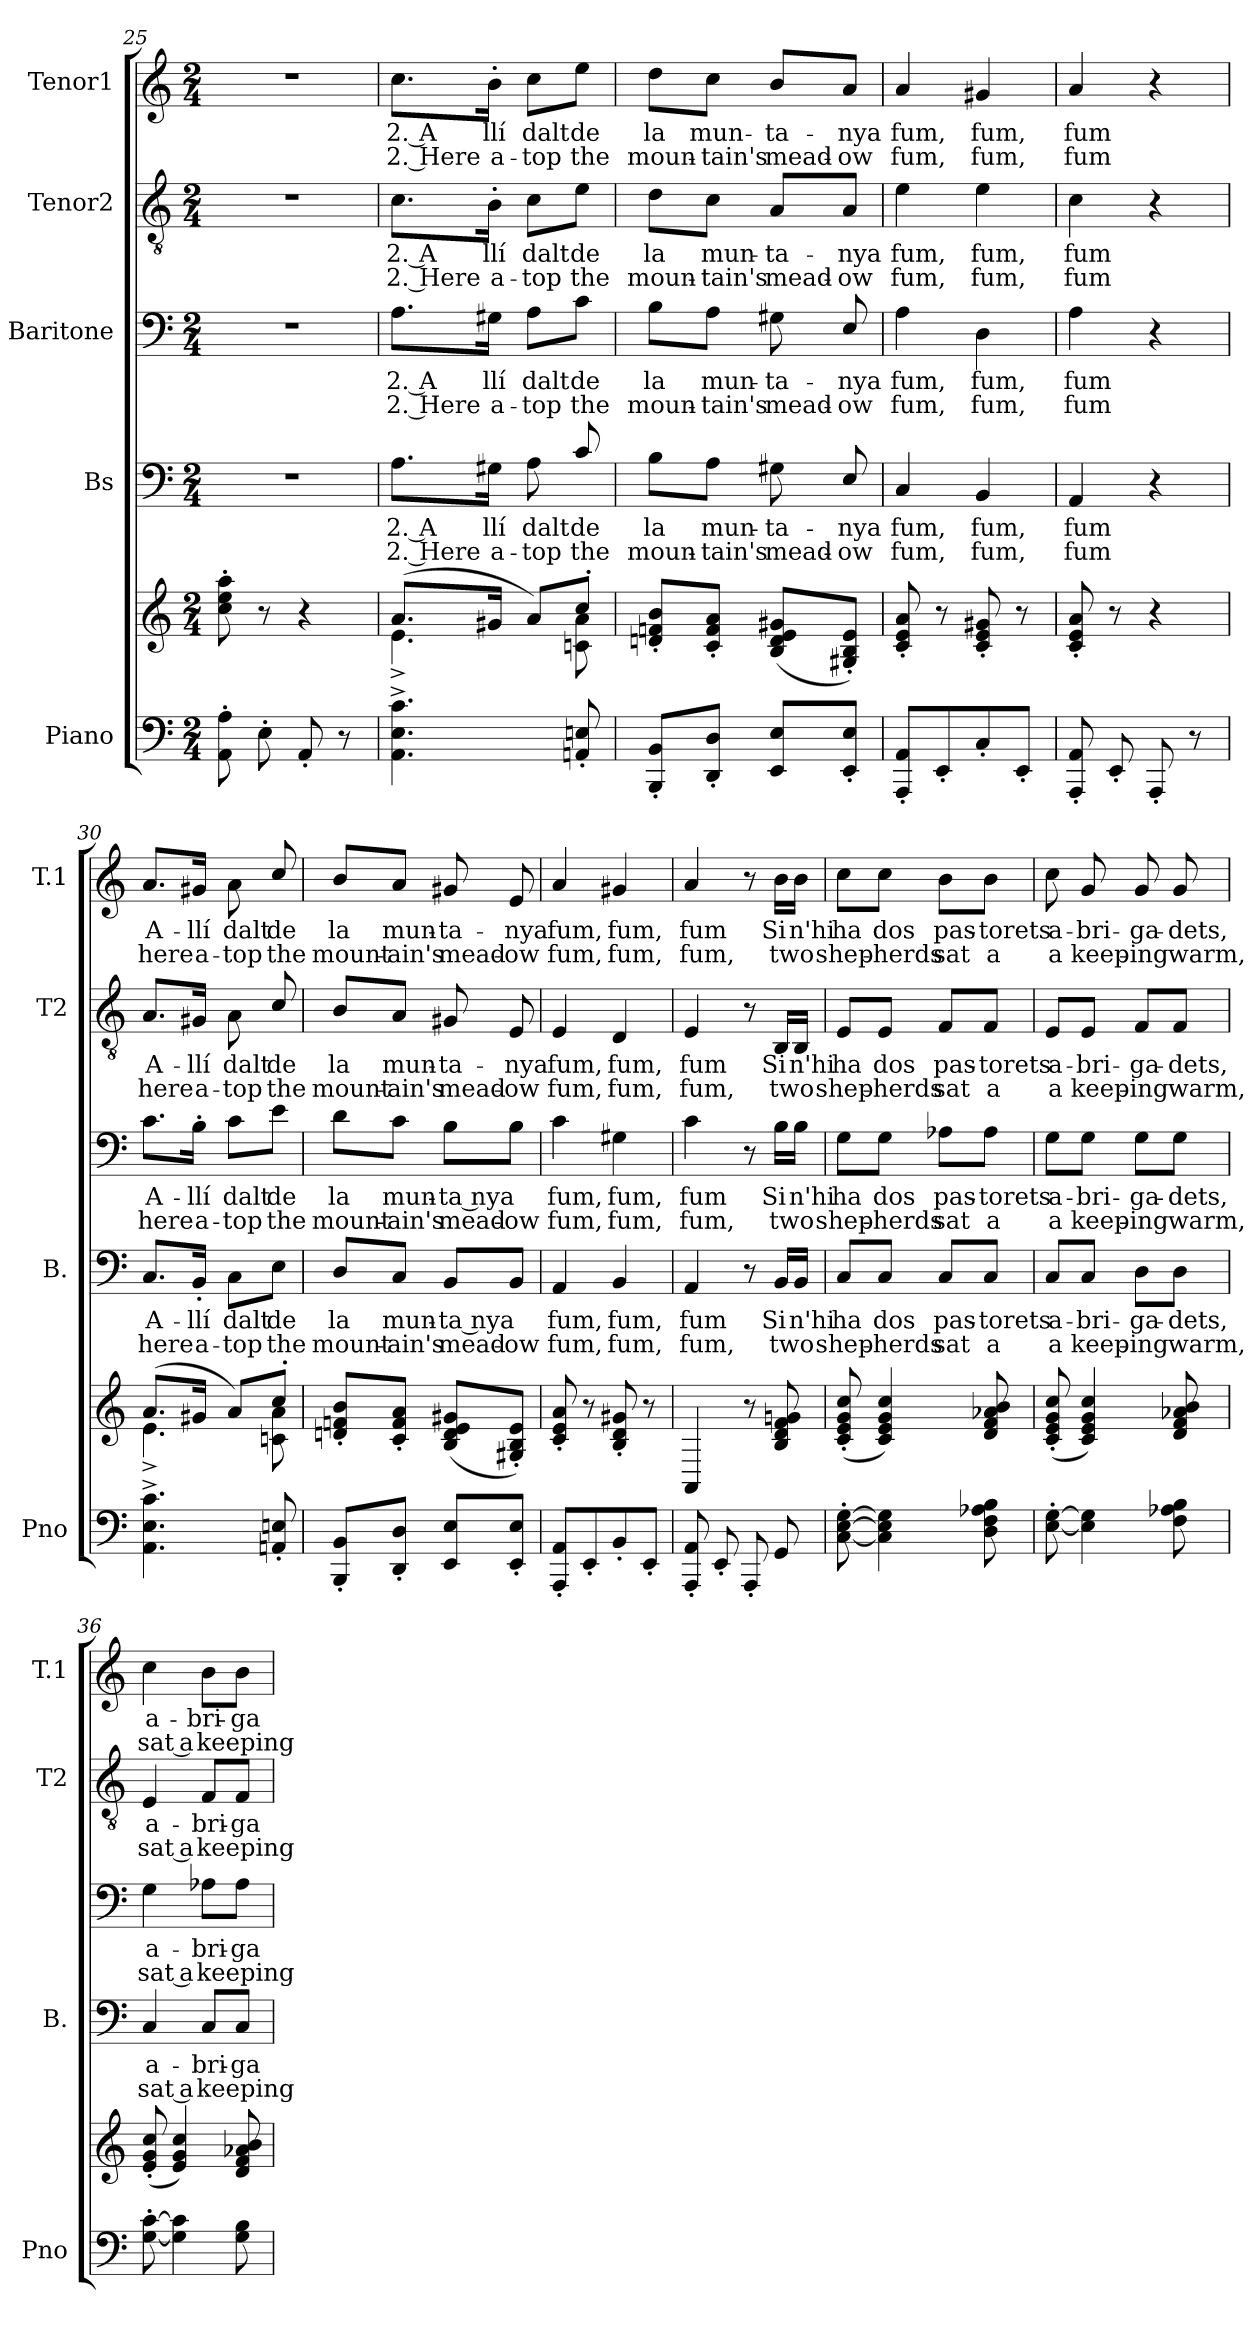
**kern	**kern	**kern	**text	**text	**kern	**text	**text	**kern	**text	**text	**kern	**text	**text
*part5	*part5	*part4	*part4	*part4	*part3	*part3	*part3	*part2	*part2	*part2	*part1	*part1	*part1
*staff6	*staff5	*staff4	*staff4	*staff4	*staff3	*staff3	*staff3	*staff2	*staff2	*staff2	*staff1	*staff1	*staff1
*I"Piano	*	*I"Bs	*	*	*I"Baritone	*	*	*I"Tenor2	*	*	*I"Tenor1	*	*
*I'Pno	*	*I'B.	*	*	*	*	*	*I'T2	*	*	*I'T.1	*	*
*clefF4	*clefG2	*clefF4	*	*	*clefF4	*	*	*clefGv2	*	*	*clefG2	*	*
*k[]	*k[]	*k[]	*	*	*k[]	*	*	*k[]	*	*	*k[]	*	*
*M2/4	*M2/4	*M2/4	*	*	*M2/4	*	*	*M2/4	*	*	*M2/4	*	*
=25	=25	=25	=25	=25	=25	=25	=25	=25	=25	=25	=25	=25	=25
8AA\' 8A\'	8cc\' 8ee\' 8aa\'	2r	.	.	2r	.	.	2r	.	.	2r	.	.
8E'\	8r	.	.	.	.	.	.	.	.	.	.	.	.
8AA'/	4r	.	.	.	.	.	.	.	.	.	.	.	.
8r	.	.	.	.	.	.	.	.	.	.	.	.	.
=26	=26	=26	=26	=26	=26	=26	=26	=26	=26	=26	=26	=26	=26
*	*^	*	*	*	*	*	*	*	*	*	*	*	*
!	!	!	!	!LO:LY:b	!LO:LY:b	!	!LO:LY:b	!LO:LY:b	!	!LO:LY:b	!LO:LY:b	!	!LO:LY:b	!LO:LY:b
4.AA\^ 4.E\^ 4.c\^	(8.a/L	4.e^\	8.A\L	2. A	2. Here	8.A\L	2. A	2. Here	8.c\L	2. A	2. Here	8.cc\L	2. A	2. Here
!	!	!	!	!LO:LY:b	!LO:LY:b	!	!LO:LY:b	!LO:LY:b	!	!LO:LY:b	!LO:LY:b	!	!LO:LY:b	!LO:LY:b
.	16g#X/Jk	.	16G#X\Jk	-llí	a-	16G#X\Jk	-llí	a-	16B'\Jk	-llí	a-	16b'\Jk	-llí	a-
!	!	!	!	!LO:LY:b	!LO:LY:b	!	!LO:LY:b	!LO:LY:b	!	!LO:LY:b	!LO:LY:b	!	!LO:LY:b	!LO:LY:b
.	8a/L)	.	8A\	dalt	-top	8A\L	dalt	-top	8c\L	dalt	-top	8cc\L	dalt	-top
!	!	!	!	!LO:LY:b	!LO:LY:b	!	!LO:LY:b	!LO:LY:b	!	!LO:LY:b	!LO:LY:b	!	!LO:LY:b	!LO:LY:b
8AAn/' 8En/'	8cc'/J	8cn\ 8a\	8c/	de	the	8c\J	de	the	8e\J	de	the	8ee\J	de	the
!!LO:LB:g=z
=27	=27	=27	=27	=27	=27	=27	=27	=27	=27	=27	=27	=27	=27	=27
!	!	!	!	!LO:LY:b	!LO:LY:b	!	!LO:LY:b	!LO:LY:b	!	!LO:LY:b	!LO:LY:b	!	!LO:LY:b	!LO:LY:b
*	*v	*v	*	*	*	*	*	*	*	*	*	*	*	*
8BBB/' 8BB/'L	8dn/' 8fn/' 8b/'L	8B\L	la	moun-	8B\L	la	moun-	8d\L	la	moun-	8dd\L	la	moun-
!	!	!	!LO:LY:b	!LO:LY:b	!	!LO:LY:b	!LO:LY:b	!	!LO:LY:b	!LO:LY:b	!	!LO:LY:b	!LO:LY:b
8DD/' 8D/'J	8c/' 8f/' 8a/'J	8A\J	mun-	-tain's	8A\J	mun-	-tain's	8c\J	mun-	-tain's	8cc\J	mun-	-tain's
!	!	!	!LO:LY:b	!LO:LY:b	!	!LO:LY:b	!LO:LY:b	!	!LO:LY:b	!LO:LY:b	!	!LO:LY:b	!LO:LY:b
8EE/ 8E/L	(8B/ 8d/ 8e/ 8g#X/L	8G#X\	-ta-	mead-	8G#X\	-ta-	mead-	8A/L	-ta-	mead-	8b/L	-ta-	mead-
!	!	!	!LO:LY:b	!LO:LY:b	!	!LO:LY:b	!LO:LY:b	!	!LO:LY:b	!LO:LY:b	!	!LO:LY:b	!LO:LY:b
8EE/' 8E/'J	8G#X/' 8B/' 8e/'J)	8E/	-nya	-ow	8E/	-nya	-ow	8A/J	-nya	-ow	8a/J	-nya	-ow
=28	=28	=28	=28	=28	=28	=28	=28	=28	=28	=28	=28	=28	=28
!	!	!	!LO:LY:b	!LO:LY:b	!	!LO:LY:b	!LO:LY:b	!	!LO:LY:b	!LO:LY:b	!	!LO:LY:b	!LO:LY:b
8AAA/' 8AA/'L	8c/' 8e/' 8a/'	4C/	fum,	fum,	4A\	fum,	fum,	4e\	fum,	fum,	4a/	fum,	fum,
8EE'/	8r	.	.	.	.	.	.	.	.	.	.	.	.
!	!	!	!LO:LY:b	!LO:LY:b	!	!LO:LY:b	!LO:LY:b	!	!LO:LY:b	!LO:LY:b	!	!LO:LY:b	!LO:LY:b
8C'/	8c/' 8e/' 8g#X/'	4BB/	fum,	fum,	4D\	fum,	fum,	4e\	fum,	fum,	4g#X/	fum,	fum,
8EE'/J	8r	.	.	.	.	.	.	.	.	.	.	.	.
=29	=29	=29	=29	=29	=29	=29	=29	=29	=29	=29	=29	=29	=29
!	!	!	!LO:LY:b	!LO:LY:b	!	!LO:LY:b	!LO:LY:b	!	!LO:LY:b	!LO:LY:b	!	!LO:LY:b	!LO:LY:b
*	*	*	*	*	*	*	*	*	*	*	*^	*	*
8AAA/' 8AA/'	8c/' 8e/' 8a/'	4AA/	fum	fum	4A\	fum	fum	4c\	fum	fum	4a/	4ryy	fum	fum
8EE'/	8r	.	.	.	.	.	.	.	.	.	.	.	.	.
8AAA'/	4r	4r	.	.	4r	.	.	4r	.	.	4ryy	4r	.	.
8r	.	.	.	.	.	.	.	.	.	.	.	.	.	.
*	*	*	*	*	*	*	*	*	*	*	*v	*v	*	*
=30	=30	=30	=30	=30	=30	=30	=30	=30	=30	=30	=30	=30	=30
*	*^	*	*	*	*	*	*	*	*	*	*	*	*
!	!	!	!	!LO:LY:b	!LO:LY:b	!	!LO:LY:b	!LO:LY:b	!	!LO:LY:b	!LO:LY:b	!	!LO:LY:b	!LO:LY:b
4.AA\^ 4.E\^ 4.c\^	(8.a/L	4.e^\	8.C/L	A-	here	8.c\L	A-	here	8.A/L	A-	here	8.a/L	A-	here
!	!	!	!	!LO:LY:b	!LO:LY:b	!	!LO:LY:b	!LO:LY:b	!	!LO:LY:b	!LO:LY:b	!	!LO:LY:b	!LO:LY:b
.	16g#X/Jk	.	16BB'/Jk	-llí	a-	16B'\Jk	-llí	a-	16G#X/Jk	-llí	a-	16g#X/Jk	-llí	a-
!	!	!	!	!LO:LY:b	!LO:LY:b	!	!LO:LY:b	!LO:LY:b	!	!LO:LY:b	!LO:LY:b	!	!LO:LY:b	!LO:LY:b
.	8a/L)	.	8C\L	dalt	-top	8c\L	dalt	-top	8A\	dalt	-top	8a\	dalt	-top
!	!	!	!	!LO:LY:b	!LO:LY:b	!	!LO:LY:b	!LO:LY:b	!	!LO:LY:b	!LO:LY:b	!	!LO:LY:b	!LO:LY:b
8AAn/' 8En/'	8cc'/J	8cn\ 8a\	8E\J	de	the	8e\J	de	the	8c/	de	the	8cc/	de	the
=31	=31	=31	=31	=31	=31	=31	=31	=31	=31	=31	=31	=31	=31	=31
!	!	!	!	!LO:LY:b	!LO:LY:b	!	!LO:LY:b	!LO:LY:b	!	!LO:LY:b	!LO:LY:b	!	!LO:LY:b	!LO:LY:b
*	*v	*v	*	*	*	*	*	*	*	*	*	*	*	*
8BBB/' 8BB/'L	8dn/' 8fn/' 8b/'L	8D/L	la	mount-	8d\L	la	mount-	8B/L	la	mount-	8b/L	la	mount-
!	!	!	!LO:LY:b	!LO:LY:b	!	!LO:LY:b	!LO:LY:b	!	!LO:LY:b	!LO:LY:b	!	!LO:LY:b	!LO:LY:b
8DD/' 8D/'J	8c/' 8f/' 8a/'J	8C/J	mun-	-ain's	8c\J	mun-	-ain's	8A/J	mun-	-ain's	8a/J	mun-	-ain's
!	!	!	!LO:LY:b	!LO:LY:b	!	!LO:LY:b	!LO:LY:b	!	!LO:LY:b	!LO:LY:b	!	!LO:LY:b	!LO:LY:b
8EE/ 8E/L	(8B/ 8d/ 8e/ 8g#X/L	8BB/L	ta nya	mead-	8B\L	ta nya	mead-	8G#X/	-ta-	mead-	8g#X/	-ta-	mead-
!	!	!	!	!LO:LY:b	!	!	!LO:LY:b	!	!LO:LY:b	!LO:LY:b	!	!LO:LY:b	!LO:LY:b
8EE/' 8E/'J	8G#X/' 8B/' 8e/'J)	8BB/J	.	-ow	8B\J	.	-ow	8E/	-nya	-ow	8e/	-nya	-ow
=32	=32	=32	=32	=32	=32	=32	=32	=32	=32	=32	=32	=32	=32
!	!	!	!LO:LY:b	!LO:LY:b	!	!LO:LY:b	!LO:LY:b	!	!LO:LY:b	!LO:LY:b	!	!LO:LY:b	!LO:LY:b
8AAA/' 8AA/'L	8c/' 8e/' 8a/'	4AA/	fum,	fum,	4c\	fum,	fum,	4E/	fum,	fum,	4a/	fum,	fum,
8EE'/	8r	.	.	.	.	.	.	.	.	.	.	.	.
!	!	!	!LO:LY:b	!LO:LY:b	!	!LO:LY:b	!LO:LY:b	!	!LO:LY:b	!LO:LY:b	!	!LO:LY:b	!LO:LY:b
8BB'/	8B/' 8d/' 8g#X/'	4BB/	fum,	fum,	4G#X\	fum,	fum,	4D/	fum,	fum,	4g#X/	fum,	fum,
8EE'/J	8r	.	.	.	.	.	.	.	.	.	.	.	.
!!LO:PB:g=z
=33	=33	=33	=33	=33	=33	=33	=33	=33	=33	=33	=33	=33	=33
!	!	!	!LO:LY:b	!LO:LY:b	!	!LO:LY:b	!LO:LY:b	!	!LO:LY:b	!LO:LY:b	!	!LO:LY:b	!LO:LY:b
8AAA/' 8AA/'	4AA/	4AA/	fum	fum,	4c\	fum	fum,	4E/	fum	fum,	4a/	fum	fum,
8EE'/	.	.	.	.	.	.	.	.	.	.	.	.	.
8AAA'/	8r	8r	.	.	8r	.	.	8r	.	.	8r	.	.
!	!	!	!LO:LY:b	!LO:LY:b	!	!LO:LY:b	!LO:LY:b	!	!LO:LY:b	!LO:LY:b	!	!LO:LY:b	!LO:LY:b
8GG/	8B/ 8d/ 8f/ 8gn/	16BB/LL	Si	two	16B\LL	Si	two	16BB/LL	Si	two	16b\LL	Si	two
!	!	!	!LO:LY:b	!	!	!LO:LY:b	!	!	!LO:LY:b	!	!	!LO:LY:b	!
.	.	16BB/JJ	n'hi	.	16B\JJ	n'hi	.	16BB/JJ	n'hi	.	16b\JJ	n'hi	.
=34	=34	=34	=34	=34	=34	=34	=34	=34	=34	=34	=34	=34	=34
!	!	!	!LO:LY:b	!LO:LY:b	!	!LO:LY:b	!LO:LY:b	!	!LO:LY:b	!LO:LY:b	!	!LO:LY:b	!LO:LY:b
[8C\' [8E\' [8G\'	(8c/' 8e/' 8g/' 8cc/'	8C/L	ha	shep-	8G\L	ha	shep-	8E/L	ha	shep-	8cc\L	ha	shep-
!	!	!	!LO:LY:b	!LO:LY:b	!	!LO:LY:b	!LO:LY:b	!	!LO:LY:b	!LO:LY:b	!	!LO:LY:b	!LO:LY:b
4C\] 4E\] 4G\]	4c/ 4e/ 4g/ 4cc/)	8C/J	dos	-herds	8G\J	dos	-herds	8E/J	dos	-herds	8cc\J	dos	-herds
!	!	!	!LO:LY:b	!LO:LY:b	!	!LO:LY:b	!LO:LY:b	!	!LO:LY:b	!LO:LY:b	!	!LO:LY:b	!LO:LY:b
.	.	8C/L	pas-	sat	8A-X\L	pas-	sat	8F/L	pas-	sat	8b\L	pas-	sat
!	!	!	!LO:LY:b	!LO:LY:b	!	!LO:LY:b	!LO:LY:b	!	!LO:LY:b	!LO:LY:b	!	!LO:LY:b	!LO:LY:b
8D\ 8F\ 8A-X\ 8B\	8d/ 8f/ 8a-X/ 8b/	8C/J	-torets	a	8A-\J	-torets	a	8F/J	-torets	a	8b\J	-torets	a
=35	=35	=35	=35	=35	=35	=35	=35	=35	=35	=35	=35	=35	=35
!	!	!	!LO:LY:b	!LO:LY:b	!	!LO:LY:b	!LO:LY:b	!	!LO:LY:b	!LO:LY:b	!	!LO:LY:b	!LO:LY:b
[8E\' [8G\'	(8c/' 8e/' 8g/' 8cc/'	8C/L	a-	a	8G\L	a-	a	8E/L	a-	a	8cc\	a-	a
!	!	!	!LO:LY:b	!LO:LY:b	!	!LO:LY:b	!LO:LY:b	!	!LO:LY:b	!LO:LY:b	!	!LO:LY:b	!LO:LY:b
4E\] 4G\]	4c/ 4e/ 4g/ 4cc/)	8C/J	-bri-	keep-	8G\J	-bri-	keep-	8E/J	-bri-	keep-	8g/	-bri-	keep-
!	!	!	!LO:LY:b	!LO:LY:b	!	!LO:LY:b	!LO:LY:b	!	!LO:LY:b	!LO:LY:b	!	!LO:LY:b	!LO:LY:b
.	.	8D\L	-ga-	-ing	8G\L	-ga-	-ing	8F/L	-ga-	-ing	8g/	-ga-	-ing
!	!	!	!LO:LY:b	!LO:LY:b	!	!LO:LY:b	!LO:LY:b	!	!LO:LY:b	!LO:LY:b	!	!LO:LY:b	!LO:LY:b
8F\ 8A-X\ 8B\	8d/ 8f/ 8a-X/ 8b/	8D\J	-dets,	warm,	8G\J	-dets,	warm,	8F/J	-dets,	warm,	8g/	-dets,	warm,
=36	=36	=36	=36	=36	=36	=36	=36	=36	=36	=36	=36	=36	=36
!	!	!	!LO:LY:b	!LO:LY:b	!	!LO:LY:b	!LO:LY:b	!	!LO:LY:b	!LO:LY:b	!	!LO:LY:b	!LO:LY:b
[8G\' [8c\'	(8e/' 8g/' 8cc/'	4C/	a-	sat a	4G\	a-	sat a	4E/	a-	sat a	4cc\	a-	sat a
4G\] 4c\]	4e/ 4g/ 4cc/)	.	.	.	.	.	.	.	.	.	.	.	.
!	!	!	!LO:LY:b	!LO:LY:b	!	!LO:LY:b	!LO:LY:b	!	!LO:LY:b	!LO:LY:b	!	!LO:LY:b	!LO:LY:b
.	.	8C/L	-bri-	keeping	8A-X\L	-bri-	keeping	8F/L	-bri-	keeping	8b\L	-bri-	keeping
!	!	!	!LO:LY:b	!	!	!LO:LY:b	!	!	!LO:LY:b	!	!	!LO:LY:b	!
8G\ 8B\	8d/ 8f/ 8a-X/ 8b/	8C/J	-ga-	.	8A-\J	-ga-	.	8F/J	-ga-	.	8b\J	-ga-	.
=	=	=	=	=	=	=	=	=	=	=	=	=	=
*-	*-	*-	*-	*-	*-	*-	*-	*-	*-	*-	*-	*-	*-
